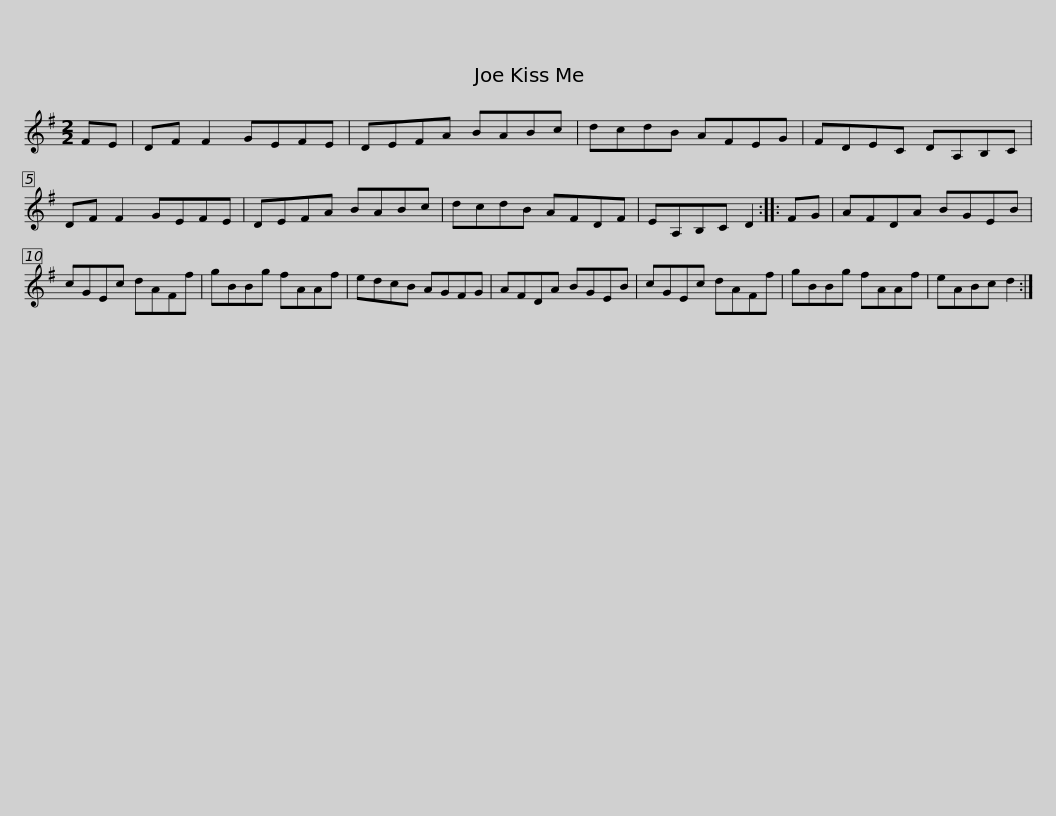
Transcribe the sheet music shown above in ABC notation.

X:1
L:1/8
M:2/2
I:linebreak $
K:G
V:1 treble
V:1
 FE | DF F2 GEFE | DEFA BABc | dcdB AFEG | FDEC DA,B,C | %5
 DF F2 GEFE |$ DEFA BABc | dcdB AFDF | EA,B,C D2 :: FG | %10
 AFDA BGEB | cGEc dAFf |$ gBBg fAAf | edcB AGFG | AFDA BGEB | %15
 cGEc dAFf | gBBg fAAf | eABc d2 :| %18
